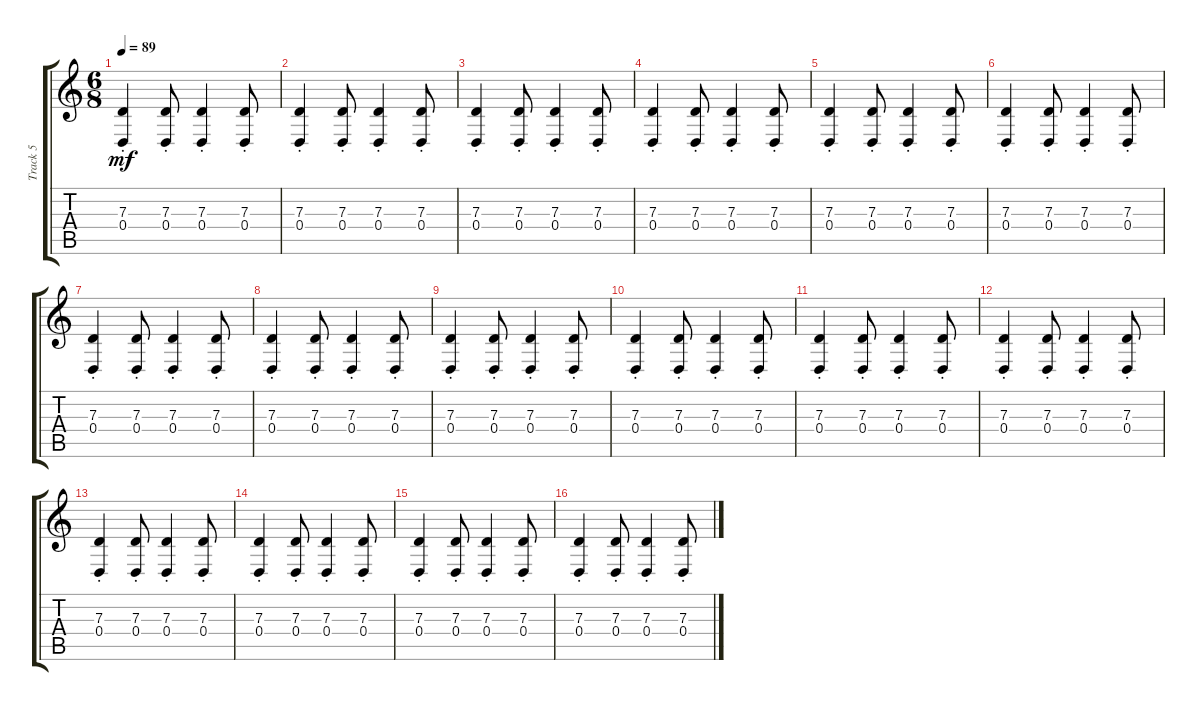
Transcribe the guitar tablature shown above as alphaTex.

\track ("Track 5" "Track 5") {instrument pizzicatostrings}
\staff {score tabs}
\tuning (E4 B3 G3 D3 A2 E2) {hide}
\ts (6 8)
\tempo 89
\clef g2
\ks c
(7.3{st} 0.4).4{dy mf} (7.3{st} 0.4).8 (7.3{st} 0.4).4 (7.3{st} 0.4).8 |
(7.3{st} 0.4).4 (7.3{st} 0.4).8 (7.3{st} 0.4).4 (7.3{st} 0.4).8 |
(7.3{st} 0.4).4 (7.3{st} 0.4).8 (7.3{st} 0.4).4 (7.3{st} 0.4).8 |
(7.3{st} 0.4).4 (7.3{st} 0.4).8 (7.3{st} 0.4).4 (7.3{st} 0.4).8 |
(7.3{st} 0.4).4 (7.3{st} 0.4).8 (7.3{st} 0.4).4 (7.3{st} 0.4).8 |
(7.3{st} 0.4).4 (7.3{st} 0.4).8 (7.3{st} 0.4).4 (7.3{st} 0.4).8 |
(7.3{st} 0.4).4 (7.3{st} 0.4).8 (7.3{st} 0.4).4 (7.3{st} 0.4).8 |
(7.3{st} 0.4).4 (7.3{st} 0.4).8 (7.3{st} 0.4).4 (7.3{st} 0.4).8 |
(7.3{st} 0.4).4 (7.3{st} 0.4).8 (7.3{st} 0.4).4 (7.3{st} 0.4).8 |
(7.3{st} 0.4).4 (7.3{st} 0.4).8 (7.3{st} 0.4).4 (7.3{st} 0.4).8 |
(7.3{st} 0.4).4 (7.3{st} 0.4).8 (7.3{st} 0.4).4 (7.3{st} 0.4).8 |
(7.3{st} 0.4).4 (7.3{st} 0.4).8 (7.3{st} 0.4).4 (7.3{st} 0.4).8 |
(7.3{st} 0.4).4 (7.3{st} 0.4).8 (7.3{st} 0.4).4 (7.3{st} 0.4).8 |
(7.3{st} 0.4).4 (7.3{st} 0.4).8 (7.3{st} 0.4).4 (7.3{st} 0.4).8 |
(7.3{st} 0.4).4 (7.3{st} 0.4).8 (7.3{st} 0.4).4 (7.3{st} 0.4).8 |
(7.3{st} 0.4).4 (7.3{st} 0.4).8 (7.3{st} 0.4).4 (7.3{st} 0.4).8
